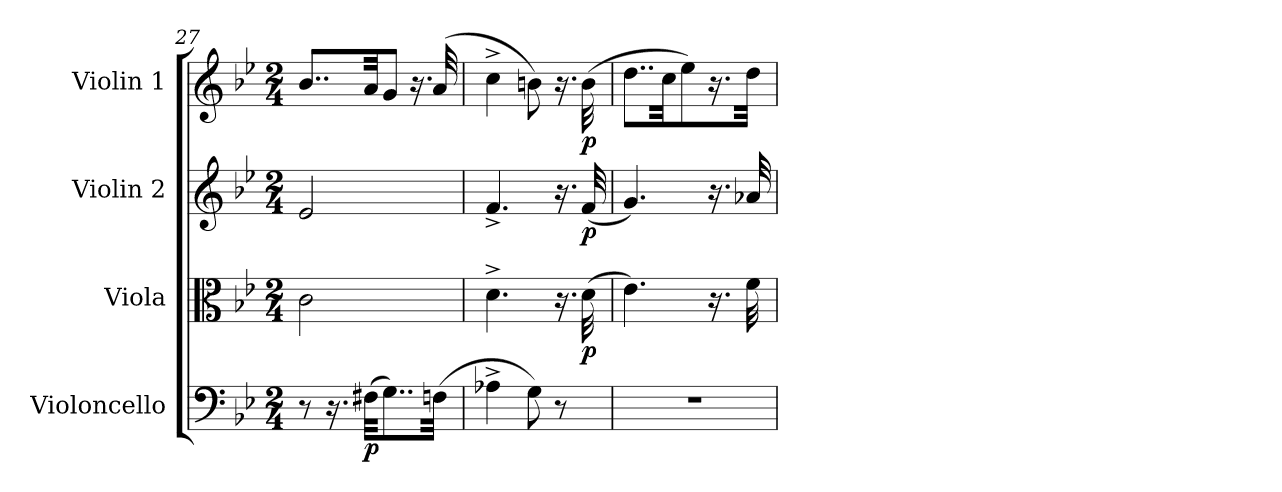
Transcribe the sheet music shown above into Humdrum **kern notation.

**kern	**dynam	**kern	**dynam	**kern	**dynam	**kern	**dynam
*part4	*part4	*part3	*part3	*part2	*part2	*part1	*part1
*staff4	*staff4	*staff3	*staff3	*staff2	*staff2	*staff1	*staff1
*I"Violoncello	*	*I"Viola	*	*I"Violin 2	*	*I"Violin 1	*
*I'Vc	*	*I'Vla	*	*I'Vln	*	*I'Vln	*
*clefF4	*	*clefC3	*	*clefG2	*	*clefG2	*
*k[b-e-]	*	*k[b-e-]	*	*k[b-e-]	*	*k[b-e-]	*
*M2/4	*	*M2/4	*	*M2/4	*	*M2/4	*
=27	=27	=27	=27	=27	=27	=27	=27
8r	.	2c\	.	2e-/	.	8..b-/L	.
16.r	.	.	.	.	.	.	.
!	!LO:DY:b	!	!	!	!	!	!
(32F#X\KKL	p	.	.	.	.	32a/KK	.
8..G\)	.	.	.	.	.	8g/J	.
.	.	.	.	.	.	16.r	.
(32Fn\Jkk	.	.	.	.	.	(32a/	.
!!LO:PB:g=z
=28	=28	=28	=28	=28	=28	=28	=28
4A-X^\	.	4.d^\	.	4.f^/	.	4cc^\	.
8G\)	.	.	.	.	.	8bn\)	.
8r	.	16.r	.	16.r	.	16.r	.
!	!	!	!LO:DY:b	!	!LO:DY:b	!	!LO:DY:b
.	.	(32d\	p	(32f/	p	(32b\	p
=29	=29	=29	=29	=29	=29	=29	=29
2r	.	4.e-\)	.	4.g/)	.	8..dd\L	.
.	.	.	.	.	.	32cc\KK	.
.	.	.	.	.	.	8ee-\)	.
.	.	16.r	.	16.r	.	16.r	.
.	.	32f\	.	32a-X/	.	32dd\JJk	.
=	=	=	=	=	=	=	=
*-	*-	*-	*-	*-	*-	*-	*-
